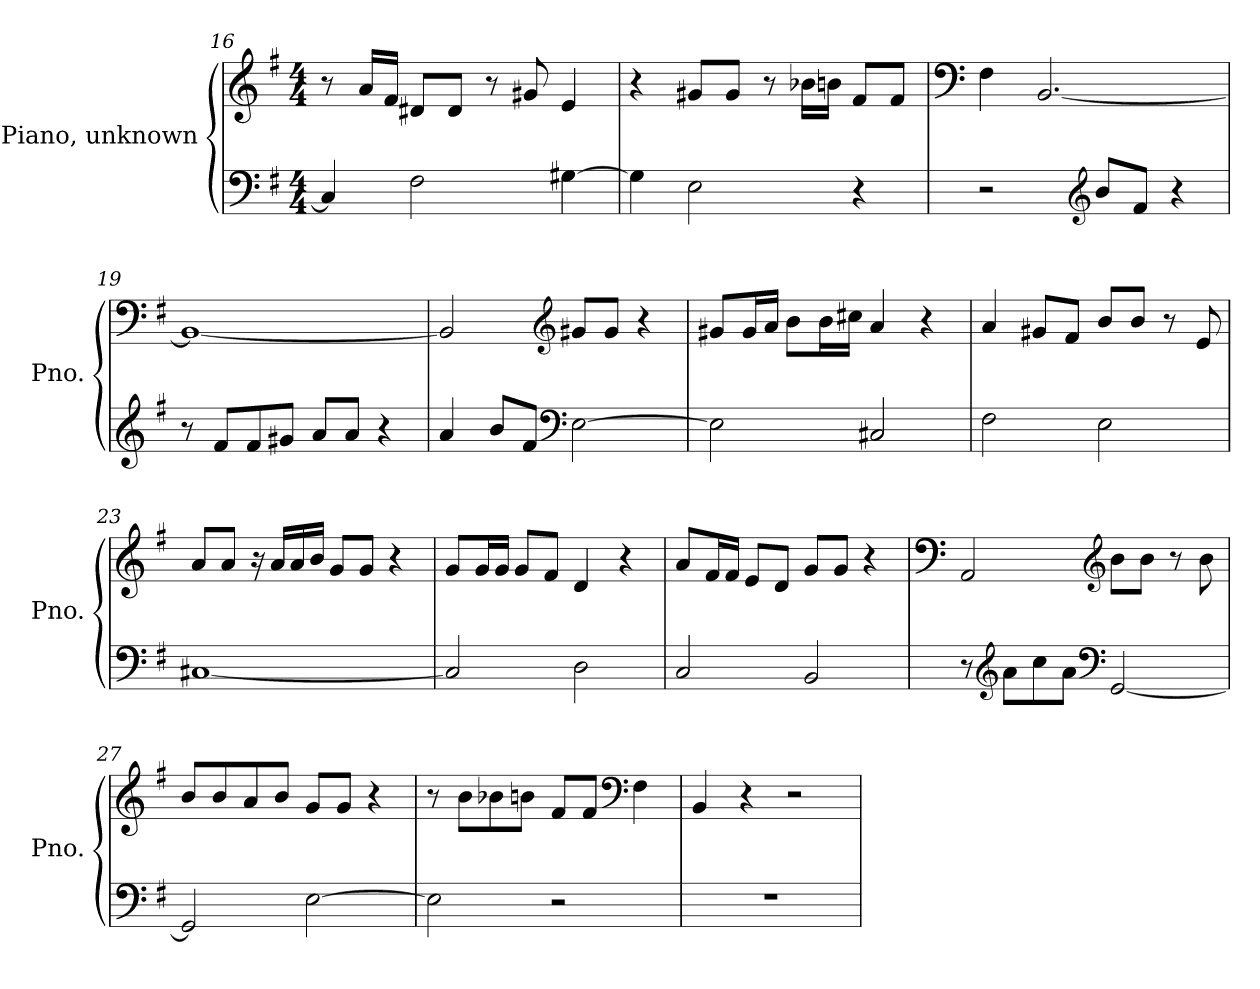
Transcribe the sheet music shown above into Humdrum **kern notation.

**kern	**kern
*part1	*part1
*staff2	*staff1
*I"Piano, unknown	*
*I'Pno.	*
*clefF4	*clefG2
*k[f#]	*k[f#]
*M4/4	*M4/4
=16	=16
4C#/]	8r
.	16a/LL
.	16f#/JJ
2F#\	8d#X/L
.	8d#/J
.	8r
.	8g#X/
[4G#X\	4e/
!!LO:LB:g=z
=17	=17
4G#\]	4r
2E\	8g#X/L
.	8g#/J
.	8r
.	16b-X\LL
.	16bn\JJ
4r	8f#/L
.	8f#/J
=18	=18
*	*clefF4
2r	4F#\
.	[2.BB/
*clefG2	*
8b/L	.
8f#/J	.
4r	.
=19	=19
8r	1BB_
8f#/L	.
8f#/	.
8g#X/J	.
8a/L	.
8a/J	.
4r	.
=20	=20
4a/	2BB/]
8b/L	.
8f#/J	.
*clefF4	*clefG2
[2E\	8g#X/L
.	8g#/J
.	4r
=21	=21
2E\]	8g#X/L
.	16g#/L
.	16a/JJ
.	8b\L
.	16b\L
.	16cc#X\JJ
2C#X/	4a/
.	4r
!!LO:LB:g=z
=22	=22
2F#\	4a/
.	8g#X/L
.	8f#/J
2E\	8b/L
.	8b/J
.	8r
.	8e/
=23	=23
[1C#X	8a/L
.	8a/J
.	16r
.	16a/LL
.	16a/
.	16b/JJ
.	8g/L
.	8g/J
.	4r
=24	=24
2C#/]	8g/L
.	16g/L
.	16g/JJ
.	8g/L
.	8f#/J
2D\	4d/
.	4r
=25	=25
2C/	8a/L
.	16f#/L
.	16f#/JJ
.	8e/L
.	8d/J
2BB/	8g/L
.	8g/J
.	4r
!!LO:PB:g=z
=26	=26
*	*clefF4
8r	2AA/
*clefG2	*
8a\L	.
8cc\	.
8a\J	.
*clefF4	*clefG2
[2GG/	8b\L
.	8b\J
.	8r
.	8b\
=27	=27
2GG/]	8b/L
.	8b/
.	8a/
.	8b/J
[2E\	8g/L
.	8g/J
.	4r
=28	=28
2E\]	8r
.	8b\L
.	8b-X\
.	8bn\J
2r	8f#/L
.	8f#/J
*	*clefF4
.	4F#\
=29	=29
1r	4BB/
.	4r
.	2r
=	=
*-	*-
